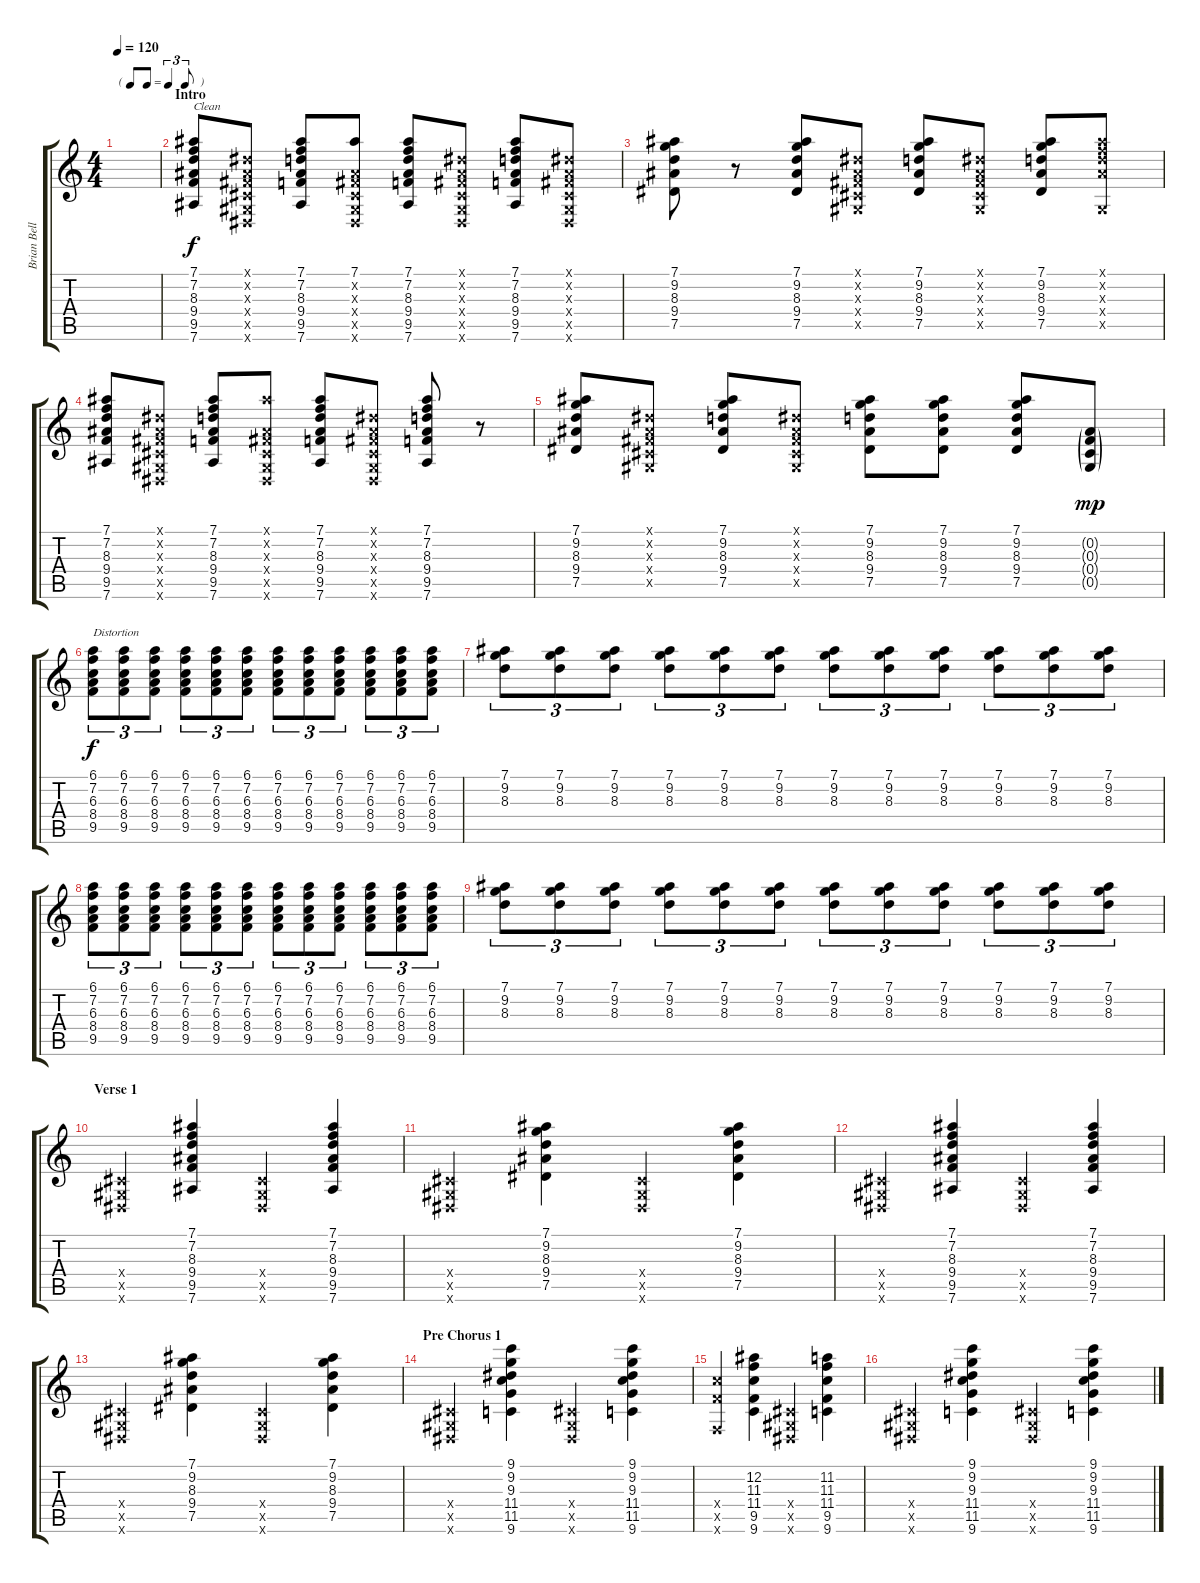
\track ("Brian Bell - Guitar" "Brian Bell") {instrument electricguitarclean}
\staff {score tabs}
\tuning (Eb4 Bb3 Gb3 Db3 Ab2 Eb2) {hide}
\ts (4 4)
\tf triplet8th
\tempo 120
\clef g2
\ks c
|
\section ("" "Intro")
(7.1 7.2 8.3 9.4 9.5 7.6).8{txt "Clean"} (0.1{x} 0.2{x} 0.3{x} 0.4{x} 0.5{x} 0.6{x}).8 (7.1 7.2 8.3 9.4 9.5 7.6).8 (7.1 0.2{x} 0.3{x} 0.4{x} 0.5{x} 0.6{x}).8 (7.1 7.2 8.3 9.4 9.5 7.6).8 (0.1{x} 0.2{x} 0.3{x} 0.4{x} 0.5{x} 0.6{x}).8 (7.1 7.2 8.3 9.4 9.5 7.6).8 (0.1{x} 0.2{x} 0.3{x} 0.4{x} 0.5{x} 0.6{x}).8 |
(7.1 9.2 8.3 9.4 7.5).8 r.8 (7.1 9.2 8.3 9.4 7.5).8 (0.1{x} 0.2{x} 0.3{x} 0.4{x} 0.5{x}).8 (7.1 9.2 8.3 9.4 7.5).8 (0.1{x} 0.2{x} 0.3{x} 0.4{x} 0.5{x}).8 (7.1 9.2 8.3 9.4 7.5).8 (7.1{x} 7.2{x} 8.3{x} 9.4{x} 0.5{x}).8 |
(7.1 7.2 8.3 9.4 9.5 7.6).8 (0.1{x} 0.2{x} 0.3{x} 0.4{x} 0.5{x} 0.6{x}).8 (7.1 7.2 8.3 9.4 9.5 7.6).8 (7.1{x} 0.2{x} 0.3{x} 0.4{x} 0.5{x} 0.6{x}).8 (7.1 7.2 8.3 9.4 9.5 7.6).8 (0.1{x} 0.2{x} 0.3{x} 0.4{x} 0.5{x} 0.6{x}).8 (7.1 7.2 8.3 9.4 9.5 7.6).8 r.8 |
(7.1 9.2 8.3 9.4 7.5).8 (0.1{x} 0.2{x} 0.3{x} 0.4{x} 0.5{x}).8 (7.1 9.2 8.3 9.4 7.5).8 (0.1{x} 0.2{x} 0.3{x} 0.4{x} 0.5{x}).8 (7.1 9.2 8.3 9.4 7.5).8 (7.1 9.2 8.3 9.4 7.5).8 (7.1 9.2 8.3 9.4 7.5).8 (0.2{g} 0.3{g} 0.4{g} 0.5{g}).8{dy mp} |
(6.1 7.2 6.3 8.4 9.5).8{tu (3 2) txt "Distortion" dy f instrument overdrivenguitar} (6.1 7.2 6.3 8.4 9.5).8{tu (3 2)} (6.1 7.2 6.3 8.4 9.5).8{tu (3 2)} (6.1 7.2 6.3 8.4 9.5).8{tu (3 2)} (6.1 7.2 6.3 8.4 9.5).8{tu (3 2)} (6.1 7.2 6.3 8.4 9.5).8{tu (3 2)} (6.1 7.2 6.3 8.4 9.5).8{tu (3 2)} (6.1 7.2 6.3 8.4 9.5).8{tu (3 2)} (6.1 7.2 6.3 8.4 9.5).8{tu (3 2)} (6.1 7.2 6.3 8.4 9.5).8{tu (3 2)} (6.1 7.2 6.3 8.4 9.5).8{tu (3 2)} (6.1 7.2 6.3 8.4 9.5).8{tu (3 2)} |
(7.1 9.2 8.3).8{tu (3 2)} (7.1 9.2 8.3).8{tu (3 2)} (7.1 9.2 8.3).8{tu (3 2)} (7.1 9.2 8.3).8{tu (3 2)} (7.1 9.2 8.3).8{tu (3 2)} (7.1 9.2 8.3).8{tu (3 2)} (7.1 9.2 8.3).8{tu (3 2)} (7.1 9.2 8.3).8{tu (3 2)} (7.1 9.2 8.3).8{tu (3 2)} (7.1 9.2 8.3).8{tu (3 2)} (7.1 9.2 8.3).8{tu (3 2)} (7.1 9.2 8.3).8{tu (3 2)} |
(6.1 7.2 6.3 8.4 9.5).8{tu (3 2)} (6.1 7.2 6.3 8.4 9.5).8{tu (3 2)} (6.1 7.2 6.3 8.4 9.5).8{tu (3 2)} (6.1 7.2 6.3 8.4 9.5).8{tu (3 2)} (6.1 7.2 6.3 8.4 9.5).8{tu (3 2)} (6.1 7.2 6.3 8.4 9.5).8{tu (3 2)} (6.1 7.2 6.3 8.4 9.5).8{tu (3 2)} (6.1 7.2 6.3 8.4 9.5).8{tu (3 2)} (6.1 7.2 6.3 8.4 9.5).8{tu (3 2)} (6.1 7.2 6.3 8.4 9.5).8{tu (3 2)} (6.1 7.2 6.3 8.4 9.5).8{tu (3 2)} (6.1 7.2 6.3 8.4 9.5).8{tu (3 2)} |
(7.1 9.2 8.3).8{tu (3 2)} (7.1 9.2 8.3).8{tu (3 2)} (7.1 9.2 8.3).8{tu (3 2)} (7.1 9.2 8.3).8{tu (3 2)} (7.1 9.2 8.3).8{tu (3 2)} (7.1 9.2 8.3).8{tu (3 2)} (7.1 9.2 8.3).8{tu (3 2)} (7.1 9.2 8.3).8{tu (3 2)} (7.1 9.2 8.3).8{tu (3 2)} (7.1 9.2 8.3).8{tu (3 2)} (7.1 9.2 8.3).8{tu (3 2)} (7.1 9.2 8.3).8{tu (3 2)} |
\section ("" "Verse 1")
(0.4{x} 0.5{x} 0.6{x}).4{volume 7} (7.1 7.2 8.3 9.4 9.5 7.6).4 (0.4{x} 0.5{x} 0.6{x}).4 (7.1 7.2 8.3 9.4 9.5 7.6).4 |
(0.4{x} 0.5{x} 0.6{x}).4 (7.1 9.2 8.3 9.4 7.5).4 (0.4{x} 0.5{x} 0.6{x}).4 (7.1 9.2 8.3 9.4 7.5).4 |
(0.4{x} 0.5{x} 0.6{x}).4 (7.1 7.2 8.3 9.4 9.5 7.6).4 (0.4{x} 0.5{x} 0.6{x}).4 (7.1 7.2 8.3 9.4 9.5 7.6).4 |
(0.4{x} 0.5{x} 0.6{x}).4 (7.1 9.2 8.3 9.4 7.5).4 (0.4{x} 0.5{x} 0.6{x}).4 (7.1 9.2 8.3 9.4 7.5).4 |
\section ("" "Pre Chorus 1")
(0.4{x} 0.5{x} 0.6{x}).4 (9.1 9.2 9.3 11.4 11.5 9.6).4 (0.4{x} 0.5{x} 0.6{x}).4 (9.1 9.2 9.3 11.4 11.5 9.6).4 |
(11.4{x} 9.5{x} 2.6{x}).4 (12.2 11.3 11.4 9.5 9.6).4 (0.4{x} 0.5{x} 0.6{x}).4 (11.2 11.3 11.4 9.5 9.6).4 |
(0.4{x} 0.5{x} 0.6{x}).4 (9.1 9.2 9.3 11.4 11.5 9.6).4 (0.4{x} 0.5{x} 0.6{x}).4 (9.1 9.2 9.3 11.4 11.5 9.6).4
